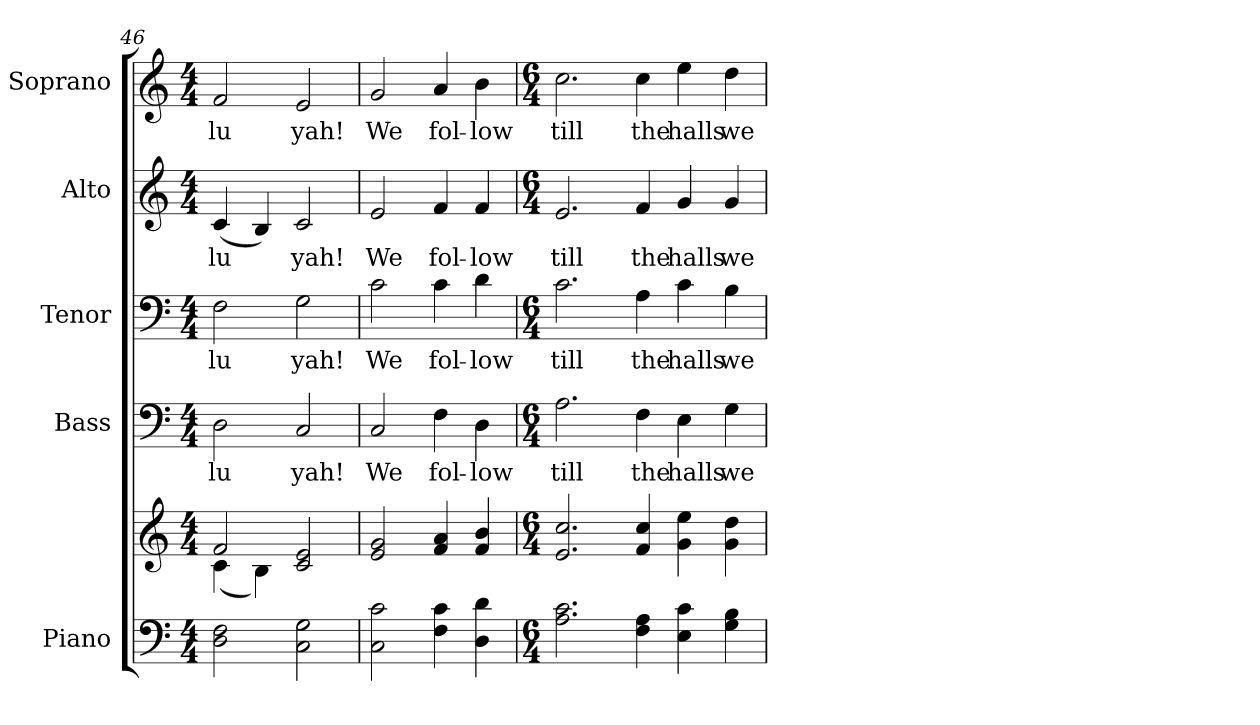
**kern	**kern	**kern	**text	**kern	**text	**kern	**text	**kern	**text
*part5	*part5	*part4	*part4	*part3	*part3	*part2	*part2	*part1	*part1
*staff6	*staff5	*staff4	*staff4	*staff3	*staff3	*staff2	*staff2	*staff1	*staff1
*I"Piano	*	*I"Bass	*	*I"Tenor	*	*I"Alto	*	*I"Soprano	*
*I'Pno.	*	*I'B.	*	*I'T.	*	*I'A.	*	*I'S.	*
*clefF4	*clefG2	*clefF4	*	*clefF4	*	*clefG2	*	*clefG2	*
*k[]	*k[]	*k[]	*	*k[]	*	*k[]	*	*k[]	*
*C:	*C:	*C:	*	*C:	*	*C:	*	*C:	*
*M4/4	*M4/4	*M4/4	*	*M4/4	*	*M4/4	*	*M4/4	*
=46	=46	=46	=46	=46	=46	=46	=46	=46	=46
*	*^	*	*	*	*	*	*	*	*
!	!	!	!	!LO:LY:b:color=#000000	!	!	!	!	!	!
!	!	!	!	!	!	!LO:LY:b:color=#000000	!	!	!	!
!	!	!	!	!	!	!	!	!LO:LY:b:color=#000000	!	!
!	!	!	!	!	!	!	!	!	!	!LO:LY:b:color=#000000
2Di\ 2Fi	2fi/	(4ci\	2Di\	lu	2Fi\	lu	(4ci/	lu	2fi/	lu
.	.	4Bi\)	.	.	.	.	4Bi/)	.	.	.
!	!	!	!	!LO:LY:b:color=#000000	!	!	!	!	!	!
!	!	!	!	!	!	!LO:LY:b:color=#000000	!	!	!	!
!	!	!	!	!	!	!	!	!LO:LY:b:color=#000000	!	!
!	!	!	!	!	!	!	!	!	!	!LO:LY:b:color=#000000
2Ci\ 2Gi	2ci/ 2ei	2ryy	2Ci/	yah!	2Gi\	yah!	2ci/	yah!	2ei/	yah!
*	*v	*v	*	*	*	*	*	*	*	*
!!LO:PB:g=z
=47	=47	=47	=47	=47	=47	=47	=47	=47	=47
*	*^	*	*	*	*	*	*	*	*
!	!	!	!	!LO:LY:b:color=#000000	!	!	!	!	!	!
*	*v	*v	*	*	*	*	*	*	*	*
*	*^	*	*	*	*	*	*	*	*
!	!	!	!	!	!	!LO:LY:b:color=#000000	!	!	!	!
*	*v	*v	*	*	*	*	*	*	*	*
*	*^	*	*	*	*	*	*	*	*
!	!	!	!	!	!	!	!	!LO:LY:b:color=#000000	!	!
*	*v	*v	*	*	*	*	*	*	*	*
*	*^	*	*	*	*	*	*	*	*
!	!	!	!	!	!	!	!	!	!	!LO:LY:b:color=#000000
*	*v	*v	*	*	*	*	*	*	*	*
2Ci\ 2ci	2ei/ 2gi	2Ci/	We	2ci\	We	2ei/	We	2gi/	We
!	!	!	!LO:LY:b:color=#000000	!	!	!	!	!	!
!	!	!	!	!	!LO:LY:b:color=#000000	!	!	!	!
!	!	!	!	!	!	!	!LO:LY:b:color=#000000	!	!
!	!	!	!	!	!	!	!	!	!LO:LY:b:color=#000000
4Fi\ 4ci	4fi/ 4ai	4Fi\	fol-	4ci\	fol-	4fi/	fol-	4ai/	fol-
!	!	!	!LO:LY:b:color=#000000	!	!	!	!	!	!
!	!	!	!	!	!LO:LY:b:color=#000000	!	!	!	!
!	!	!	!	!	!	!	!LO:LY:b:color=#000000	!	!
!	!	!	!	!	!	!	!	!	!LO:LY:b:color=#000000
4Di\ 4di	4fi/ 4bi	4Di\	-low	4di\	-low	4fi/	-low	4bi\	-low
=48	=48	=48	=48	=48	=48	=48	=48	=48	=48
*M6/4	*M6/4	*M6/4	*	*M6/4	*	*M6/4	*	*M6/4	*
!	!	!	!LO:LY:b:color=#000000	!	!	!	!	!	!
!	!	!	!	!	!LO:LY:b:color=#000000	!	!	!	!
!	!	!	!	!	!	!	!LO:LY:b:color=#000000	!	!
!	!	!	!	!	!	!	!	!	!LO:LY:b:color=#000000
2.Ai\ 2.ci	2.ei/ 2.cci	2.Ai\	till	2.ci\	till	2.ei/	till	2.cci\	till
!	!	!	!LO:LY:b:color=#000000	!	!	!	!	!	!
!	!	!	!	!	!LO:LY:b:color=#000000	!	!	!	!
!	!	!	!	!	!	!	!LO:LY:b:color=#000000	!	!
!	!	!	!	!	!	!	!	!	!LO:LY:b:color=#000000
4Fi\ 4Ai	4fi/ 4cci	4Fi\	the	4Ai\	the	4fi/	the	4cci\	the
!	!	!	!LO:LY:b:color=#000000	!	!	!	!	!	!
!	!	!	!	!	!LO:LY:b:color=#000000	!	!	!	!
!	!	!	!	!	!	!	!LO:LY:b:color=#000000	!	!
!	!	!	!	!	!	!	!	!	!LO:LY:b:color=#000000
4Ei\ 4ci	4gi\ 4eei	4Ei\	halls	4ci\	halls	4gi/	halls	4eei\	halls
!	!	!	!LO:LY:b:color=#000000	!	!	!	!	!	!
!	!	!	!	!	!LO:LY:b:color=#000000	!	!	!	!
!	!	!	!	!	!	!	!LO:LY:b:color=#000000	!	!
!	!	!	!	!	!	!	!	!	!LO:LY:b:color=#000000
4Gi\ 4Bi	4gi\ 4ddi	4Gi\	we	4Bi\	we	4gi/	we	4ddi\	we
=	=	=	=	=	=	=	=	=	=
*-	*-	*-	*-	*-	*-	*-	*-	*-	*-
